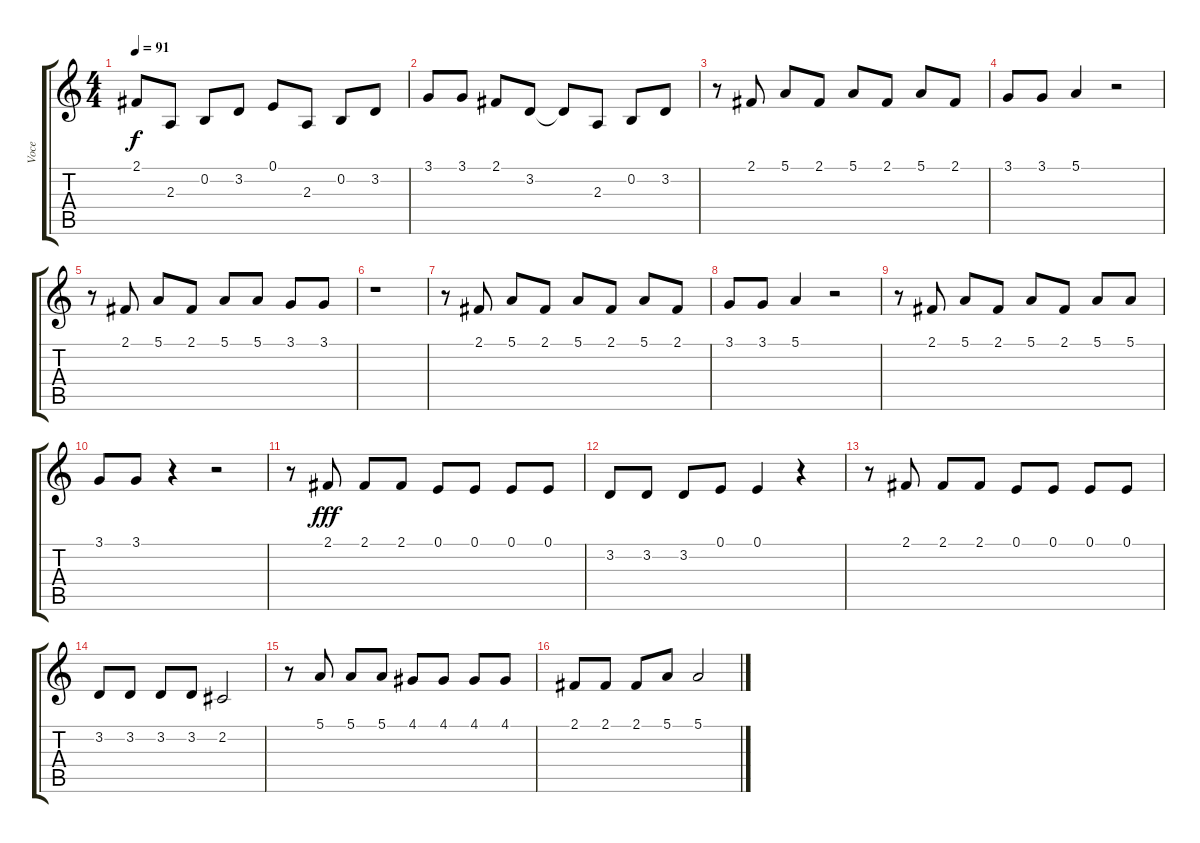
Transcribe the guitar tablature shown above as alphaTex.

\track ("Voce" "Voce") {instrument synthbrass1}
\staff {score tabs}
\tuning (E4 B3 G3 D3 A2 E2) {hide}
\ts (4 4)
\tempo 91
\clef g2
\ks c
2.1{t}.8{dy f} 2.3.8 0.2.8 3.2.8 0.1.8 2.3.8 0.2.8 3.2.8 |
3.1.8 3.1.8 2.1.8 3.2.8 3.2{t}.8 2.3.8 0.2.8 3.2.8 |
r.8 2.1.8 5.1.8 2.1.8 5.1.8 2.1.8 5.1.8 2.1.8 |
3.1.8 3.1.8 5.1.4 r.2 |
r.8 2.1.8 5.1.8 2.1.8 5.1.8 5.1.8 3.1.8 3.1.8 |
r.1 |
r.8 2.1.8 5.1.8 2.1.8 5.1.8 2.1.8 5.1.8 2.1.8 |
3.1.8 3.1.8 5.1.4 r.2 |
r.8 2.1.8 5.1.8 2.1.8 5.1.8 2.1.8 5.1.8 5.1.8 |
3.1.8 3.1.8 r.4 r.2 |
r.8 2.1.8{dy fff} 2.1.8 2.1.8 0.1.8 0.1.8 0.1.8 0.1.8 |
3.2.8 3.2.8 3.2.8 0.1.8 0.1.4 r.4 |
r.8 2.1.8 2.1.8 2.1.8 0.1.8 0.1.8 0.1.8 0.1.8 |
3.2.8 3.2.8 3.2.8 3.2.8 2.2.2 |
r.8 5.1.8 5.1.8 5.1.8 4.1.8 4.1.8 4.1.8 4.1.8 |
2.1.8 2.1.8 2.1.8 5.1.8 5.1.2
